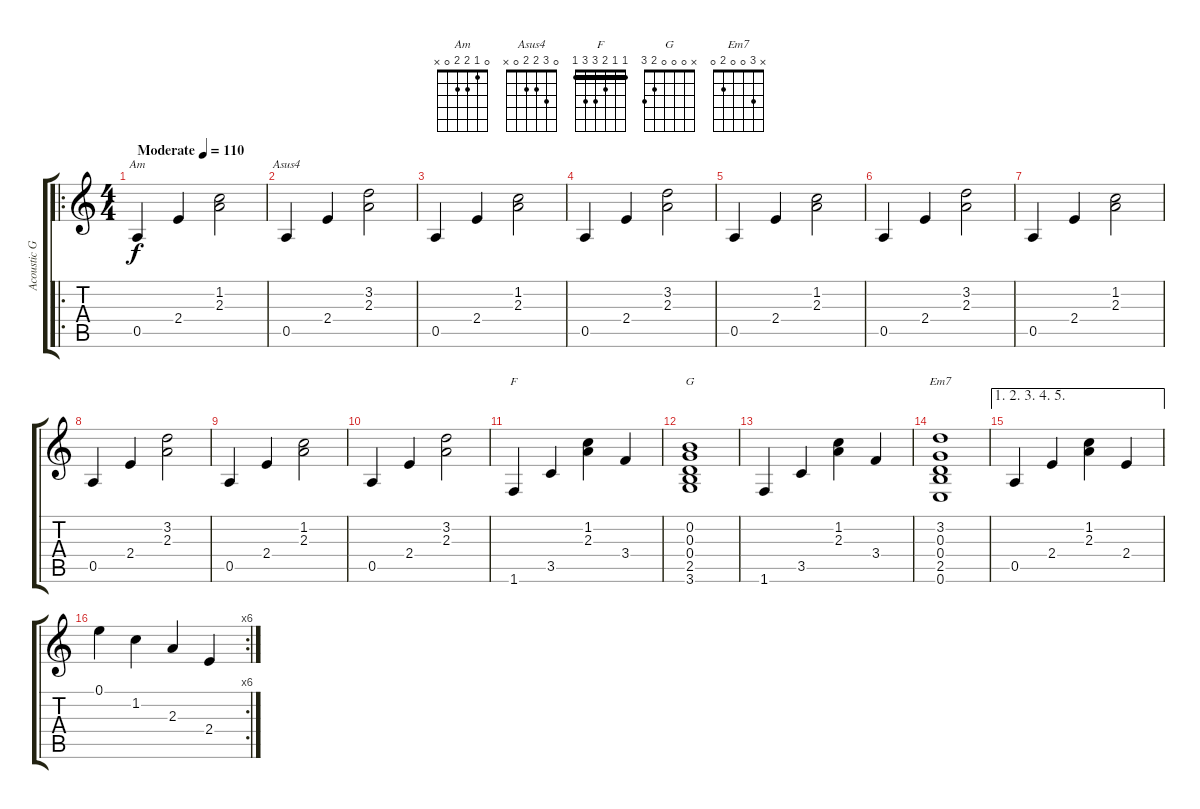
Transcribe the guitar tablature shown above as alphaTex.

\track ("Acoustic Guitar" "Acoustic G") {instrument acousticguitarsteel}
\staff {score tabs}
\tuning (E4 B3 G3 D3 A2 E2) {hide}
\chord ("Am" 0 1 2 2 0 x)
\chord ("Asus4" 0 3 2 2 0 x)
\chord ("F" 1 1 2 3 3 1) {barre 1}
\chord ("G" x 0 0 0 2 3)
\chord ("Em7" x 3 0 0 2 0)
\ro
\ts (4 4)
\tempo (110 "Moderate")
\clef g2
\ks c
0.5.4{ch "Am" dy f instrument acousticguitarsteel} 2.4.4 (1.2 2.3).2 |
0.5.4{ch "Asus4"} 2.4.4 (3.2 2.3).2 |
0.5.4 2.4.4 (1.2 2.3).2 |
0.5.4 2.4.4 (3.2 2.3).2 |
0.5.4 2.4.4 (1.2 2.3).2 |
0.5.4 2.4.4 (3.2 2.3).2 |
0.5.4 2.4.4 (1.2 2.3).2 |
0.5.4 2.4.4 (3.2 2.3).2 |
0.5.4 2.4.4 (1.2 2.3).2 |
0.5.4 2.4.4 (3.2 2.3).2 |
1.6.4{ch "F"} 3.5.4 (1.2 2.3).4 3.4.4 |
(0.2 0.3 0.4 2.5 3.6).1{ch "G"} |
1.6.4 3.5.4 (1.2 2.3).4 3.4.4 |
(3.2 0.3 0.4 2.5 0.6).1{ch "Em7"} |
\ae (1 2 3 4 5)
0.5.4 2.4.4 (1.2 2.3).4 2.4.4 |
\rc 6
0.1.4 1.2.4 2.3.4 2.4.4
